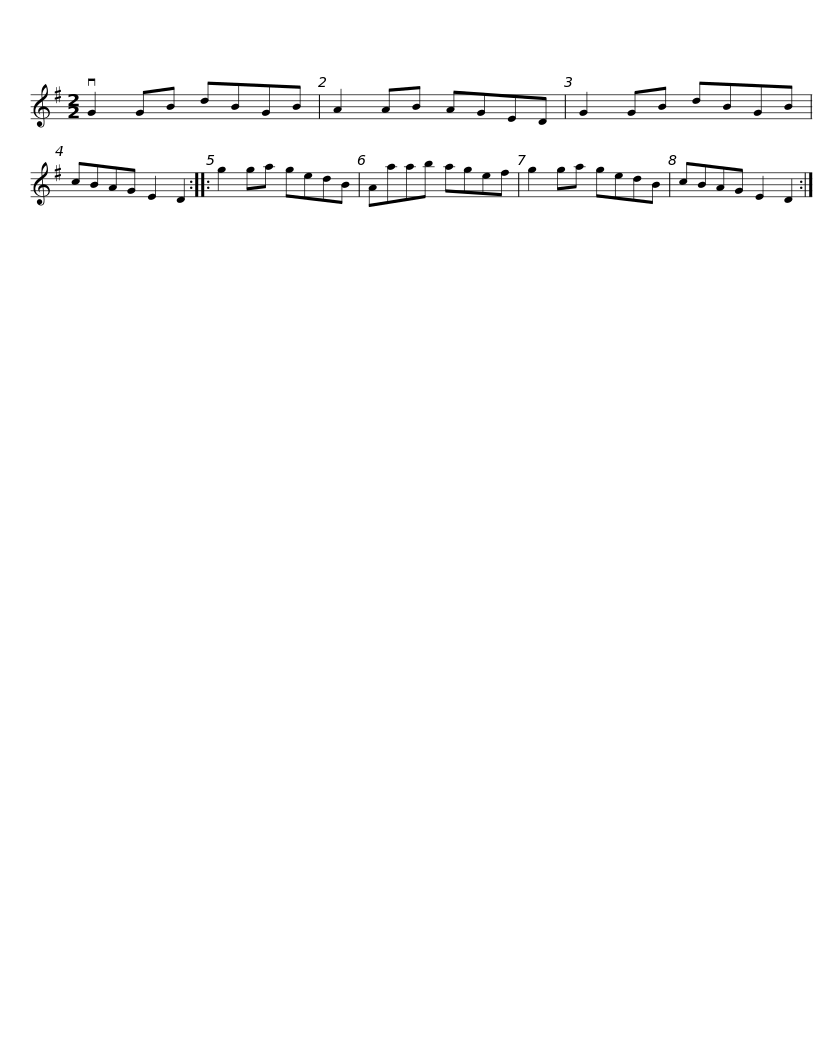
X:1
L:1/8
M:2/2
I:linebreak $
K:G
V:1 treble
V:1
 vG2 GB dBGB | A2 AB AGED | G2 GB dBGB | cBAG E2 D2 :: g2 ga gedB | %5
 Aaab agef |$ g2 ga gedB | cBAG E2 D2 :| %8
